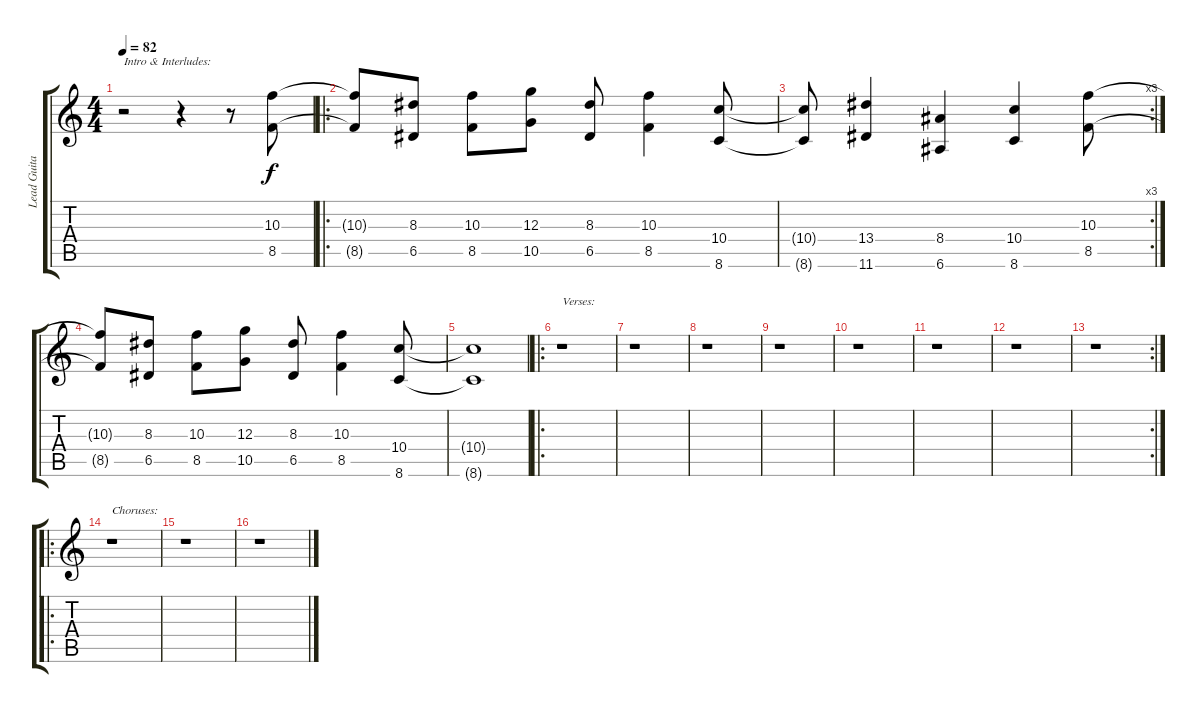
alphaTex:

\track ("Lead Guitar - Kasper Eistrup" "Lead Guita") {instrument distortionguitar}
\staff {score tabs}
\tuning (E4 B3 G3 D3 A2 E2) {hide}
\ts (4 4)
\tempo 82
\clef g2
\ks c
r.2{txt "Intro & Interludes:" dy f instrument distortionguitar} r.4 r.8 (10.3 8.5).8 |
\ro
(10.3{t} 8.5{t}).8 (8.3 6.5).8 (10.3 8.5).8 (12.3 10.5).8 (8.3 6.5).8 (10.3 8.5).4 (10.4 8.6).8 |
\rc 3
(10.4{t} 8.6{t}).8 (13.4 11.6).4 (8.4 6.6).4 (10.4 8.6).4 (10.3 8.5).8 |
(10.3{t} 8.5{t}).8 (8.3 6.5).8 (10.3 8.5).8 (12.3 10.5).8 (8.3 6.5).8 (10.3 8.5).4 (10.4 8.6).8 |
(10.4{t} 8.6{t}).1 |
\ro
r.1{txt "Verses:"} |
r.1 |
r.1 |
r.1 |
r.1 |
r.1 |
r.1 |
\rc 2
r.1 |
\ro
r.1{txt "Choruses:"} |
r.1 |
r.1
